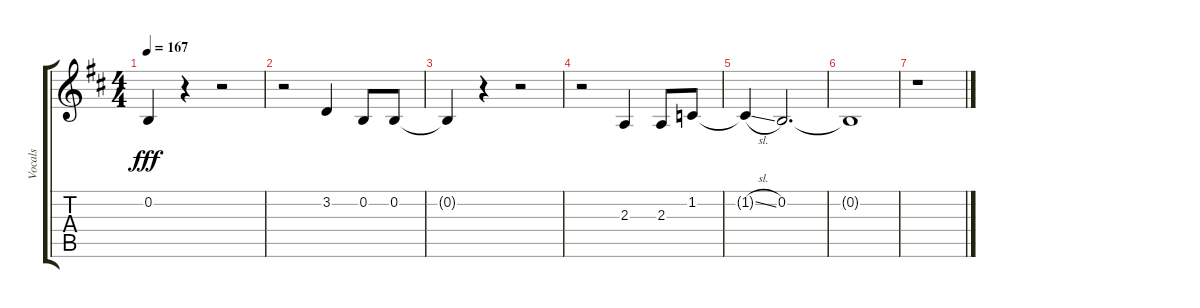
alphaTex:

\track ("Vocals" "Vocals") {instrument voiceoohs}
\staff {score tabs}
\tuning (E4 B3 G3 D3 A2 E2) {hide}
\ts (4 4)
\tempo 167
\clef g2
\ks d
0.2{t}.4{dy fff} r.4 r.2 |
r.2 3.2.4 0.2.8 0.2.8 |
0.2{t}.4 r.4 r.2 |
r.2 2.3.4 2.3.8 1.2.8 |
1.2{sl t}.4 0.2.2{d} |
0.2{t}.1 |
r.1
